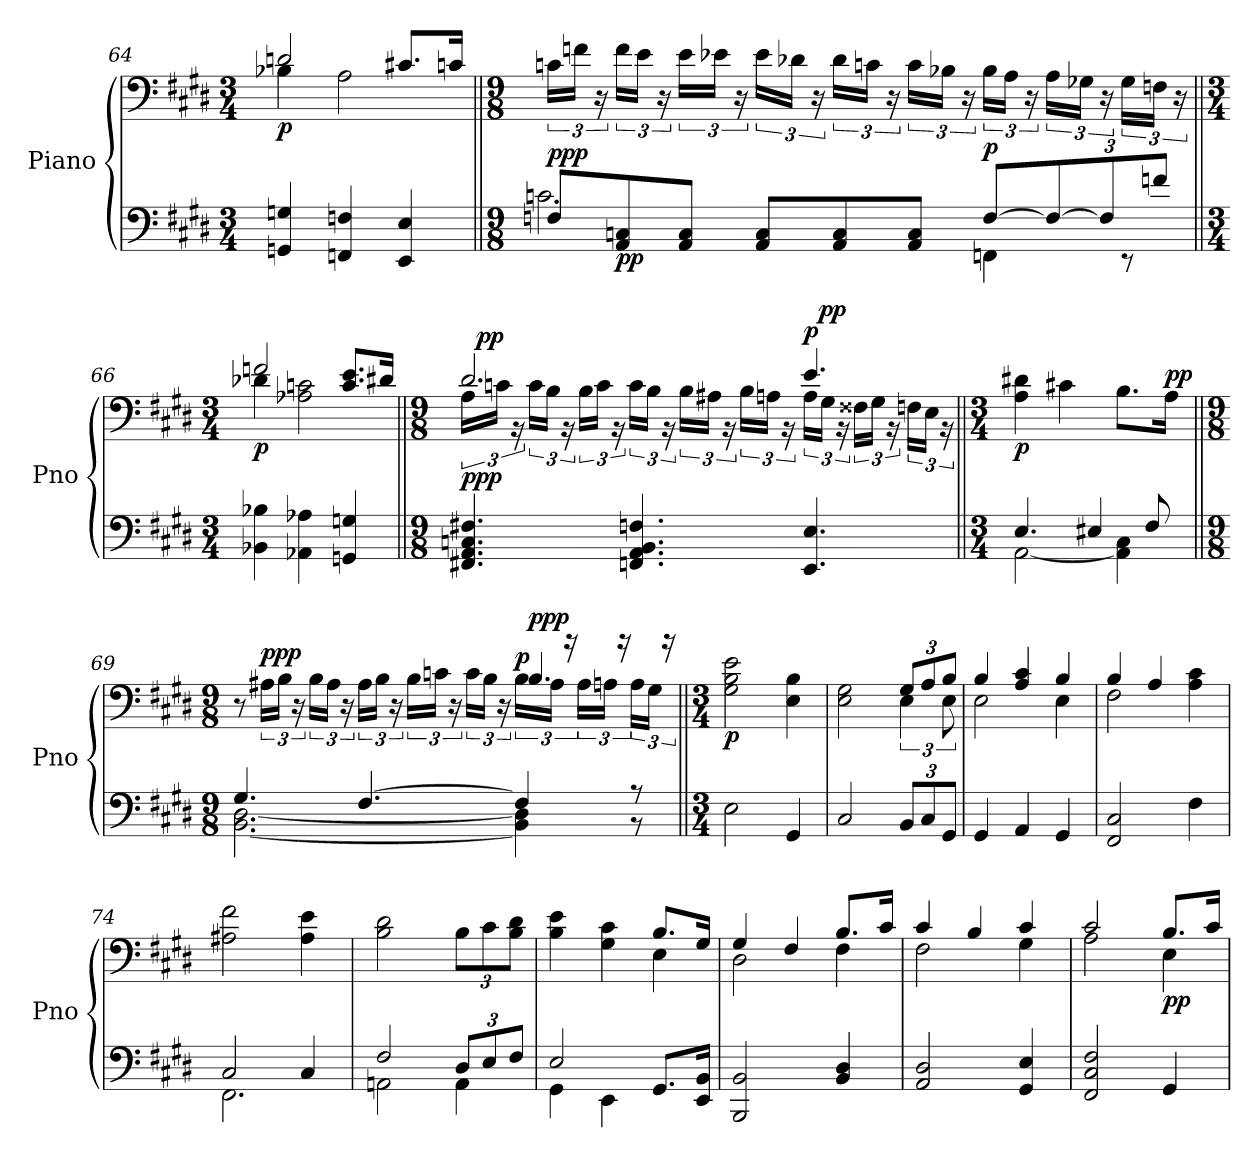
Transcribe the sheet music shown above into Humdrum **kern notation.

**kern	**kern	**dynam
*part1	*part1	*part1
*staff2	*staff1	*staff1/2
*I"Piano	*	*
*I'Pno	*	*
*clefF4	*clefF4	*
*k[f#c#g#d#]	*k[f#c#g#d#]	*
*M3/4	*M3/4	*
*MM60	*MM60	*
=64	=64	=64
*	*^	*
!	!	!	!LO:DY:b
4GGn/ 4Gn/	2dn/	4B-X\	p
4FFn/ 4Fn/	.	2A\	.
4EE/ 4E/	8.c#X/L	.	.
.	16cn/Jk	.	.
*	*v	*v	*
!!LO:PB:g=z
=65||	=65||	=65||
*M9/8	*M9/8	*
*	*MM90	*
*^	*	*
!	!	!	!LO:DY:a=2
!	!	!	!LO:DY:n=1:a
8Fn/L	2.cn\	24cn\LL	p pp
.	.	24fn\JJ	.
.	.	24r	.
!	!	!	!LO:DY:n=2:b=2
8AA/ 8Cn/	.	24f\LL	pp
.	.	24e\JJ	.
.	.	24r	.
8AA/ 8C/J	.	24e\LL	.
.	.	24e-X\JJ	.
.	.	24r	.
8AA/ 8C/L	.	24e-\LL	.
.	.	24d-X\JJ	.
.	.	24r	.
8AA/ 8C/	.	24d-\LL	.
.	.	24cn\JJ	.
.	.	24r	.
8AA/ 8C/J	.	24c\LL	.
.	.	24B-X\JJ	.
.	.	24r	.
!	!	!	!LO:DY:n=3:a=2
[8F/L	4FFn\	24B-\LL	p
.	.	24A\JJ	.
.	.	24r	.
*Xbrackettup	*	*	*
12F/_	.	24A\LL	.
.	.	24G-X\JJ	.
12F/]	.	24r	.
.	8r	24G-\LL	.
12fn/J	.	24Fn\JJ	.
.	.	24r	.
*v	*v	*	*
=66||	=66||	=66||
*M3/4	*M3/4	*
*	*MM60	*
*	*^	*
!	!	!	!LO:DY:b
4BB-X\ 4B-X\	2fn/	4d-X\	p
4AA-X\ 4A-X\	.	2A-X\ 2cn\	.
4GGn/ 4Gn/	8.c/ 8.e/L	.	.
.	16d#X/Jk	.	.
!!LO:LB:g=z	!!
=67||	=67||	=67||	=67||
*M9/8	*M9/8	*	*
*	*MM90	*	*
!	!	!	!LO:DY:a=2
!	!	!	!LO:DY:n=1:a
4.FF#X/ 4.AA/ 4.Cn/ 4.F#X/	2.d#/	24A\LL	pp p
!	!	!	!LO:DY:n=2:a
.	.	24cn\JJ	pp
.	.	24r	.
.	.	24c\LL	.
.	.	24B\JJ	.
.	.	24r	.
.	.	24B\LL	.
.	.	24c\JJ	.
.	.	24r	.
4.FFn/ 4.AA/ 4.BB/ 4.Fn/	.	24c\LL	.
.	.	24B\JJ	.
.	.	24r	.
.	.	24B\LL	.
.	.	24A#X\JJ	.
.	.	24r	.
.	.	24B\LL	.
.	.	24An\JJ	.
.	.	24r	.
!	!	!	!LO:DY:n=3:a
4.EE/ 4.E/	4.e/	24A\LL	p
!	!	!	!LO:DY:n=4:a
.	.	24G#\JJ	pp
.	.	24r	.
.	.	24F##X\LL	.
.	.	24G#\JJ	.
.	.	24r	.
.	.	24Fn\LL	.
.	.	24E\JJ	.
.	.	24r	.
*	*v	*v	*
=68||	=68||	=68||
*M3/4	*M3/4	*
*	*MM60	*
*^	*^	*
!	!	!	!	!LO:DY:b
*	*	*v	*v	*
4.E/	[2AA\	4A\ 4d#X\	p
.	.	4c#X\	.
4E#X/	.	.	.
.	4AA\] 4C#\	8.B\L	.
8F#/	.	.	.
!	!	!	!LO:DY:a
.	.	16A\Jk	pp
!!LO:LB:g=z
=69||	=69||	=69||	=69||
*M9/8	*	*M9/8	*
*	*	*MM90	*
*	*	*^	*
4.G#/	[2.BB\ [2.D#\	8r	2.ryy	.
!	!	!	!	!LO:DY:a
.	.	24A#X\LL	.	ppp
.	.	24B\JJ	.	.
.	.	24r	.	.
.	.	24B\LL	.	.
.	.	24A#\JJ	.	.
.	.	24r	.	.
[4.F#/	.	24A#\LL	.	.
.	.	24B\JJ	.	.
.	.	24r	.	.
.	.	24B\LL	.	.
.	.	24cn\JJ	.	.
.	.	24r	.	.
.	.	24c\LL	.	.
.	.	24B\JJ	.	.
.	.	24r	.	.
!	!	!	!	!LO:DY:a
4F#/]	4BB\] 4D#\]	24B\LL	4.B/	p
!	!	!	!	!LO:DY:a
.	.	24A#\JJ	.	ppp
.	.	24r	.	.
.	.	24A#\LL	.	.
.	.	24An\JJ	.	.
.	.	24r	.	.
8r	8r	24A\LL	.	.
.	.	24G#\JJ	.	.
.	.	24r	.	.
*v	*v	*	*	*
*	*v	*v	*
=70||	=70||	=70||
*M3/4	*M3/4	*
*	*MM60	*
!	!	!LO:DY:b
2E\	2G#\ 2B\ 2e\	p
4GG#/	4E\ 4B\	.
=71	=71	=71
*	*^	*
2C#/	2E\ 2G#\	2ryy	.
*	*Xbrackettup	*brackettup	*
12BB/L	12G#/L	6E\	.
12C#/	12A/	.	.
12GG#/J	12B/J	12E\	.
=72	=72	=72	=72
4GG#/	4B/	2E\	.
4AA/	4A/ 4c#/	.	.
4GG#/	4B/	4E\	.
!!LO:LB:g=z	!!
=73	=73	=73	=73
2FF#/ 2C#/	4B/	2F#\	.
.	4A/	.	.
4F#\	4A\ 4c#\	4ryy	.
*	*v	*v	*
=74	=74	=74
*^	*	*
2C#/	2.FF#\	2A#X\ 2f#\	.
4C#/	.	4A#\ 4e\	.
=75	=75	=75	=75
2F#/	2AAn\	2B\ 2d#\	.
*	*	*Xbrackettup	*
12D#/L	4AA\	12B\L	.
12E/	.	12c#\	.
12F#/J	.	12B\ 12d#\J	.
=76	=76	=76	=76
*	*	*^	*
2E/	4GG#\	4B\ 4e\	2ryy	.
.	4EE\	4G#\ 4c#\	.	.
8.GG#/L	4ryy	8.B/L	4E\	.
16EE/ 16BB/Jk	.	16G#/Jk	.	.
*v	*v	*	*	*
=77	=77	=77	=77
2BBB/ 2BB/	4G#/	2D#\	.
.	4F#/	.	.
4BB/ 4D#/	8.B/L	4F#\	.
.	16c#/Jk	.	.
=78	=78	=78	=78
2AA/ 2D#/	4c#/	2F#\	.
.	4B/	.	.
4GG#/ 4E/	4c#/	4G#\	.
=79	=79	=79	=79
2FF#/ 2C#/ 2F#/	2c#/	2A\	.
!	!	!	!LO:DY:b
4GG#/	8.B/L	4E\	pp
.	16c#/Jk	.	.
*	*v	*v	*
=	=	=
*-	*-	*-
